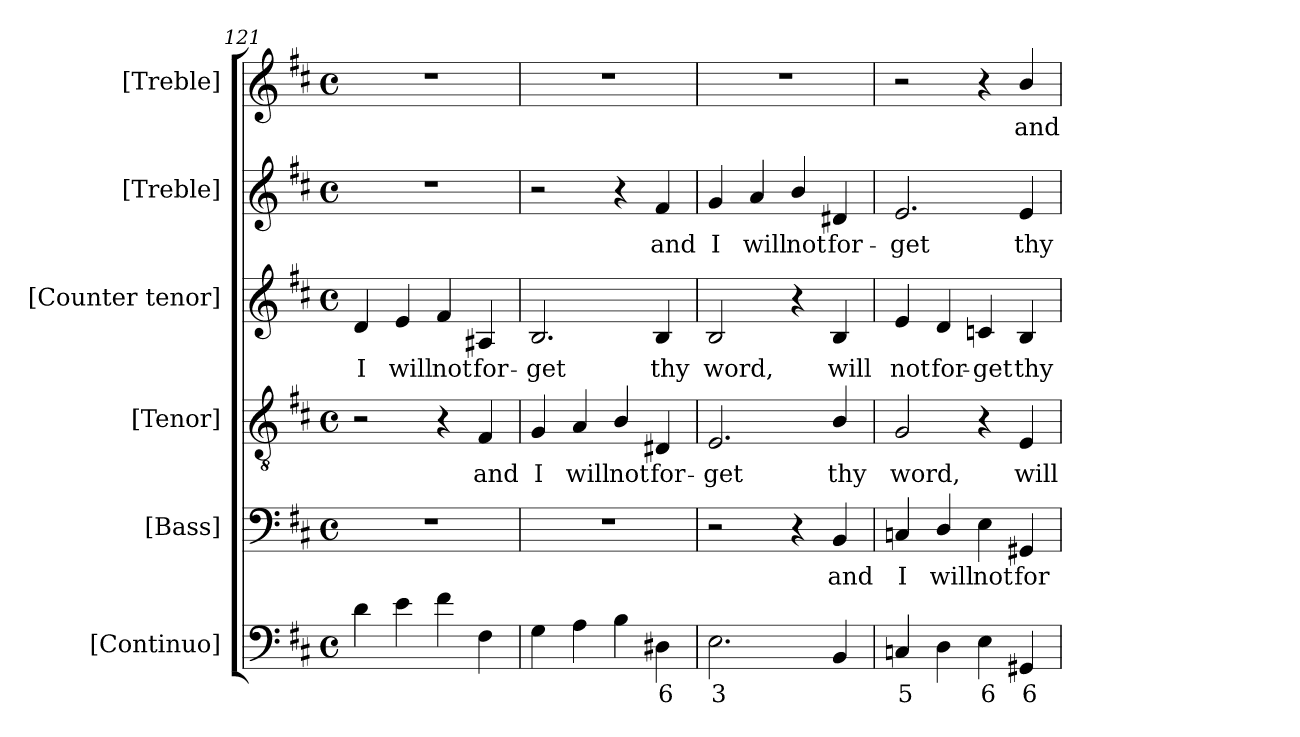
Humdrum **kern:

**kern	**text	**kern	**text	**kern	**text	**kern	**text	**kern	**text	**kern	**text
*part6	*part6	*part5	*part5	*part4	*part4	*part3	*part3	*part2	*part2	*part1	*part1
*staff6	*staff6	*staff5	*staff5	*staff4	*staff4	*staff3	*staff3	*staff2	*staff2	*staff1	*staff1
*I"[Continuo]	*	*I"[Bass]	*	*I"[Tenor]	*	*I"[Counter tenor]	*	*I"[Treble]	*	*I"[Treble]	*
*I'Cont.	*	*I'B.	*	*I'T.	*	*	*	*	*	*	*
*clefF4	*	*clefF4	*	*clefGv2	*	*clefG2	*	*clefG2	*	*clefG2	*
*	*	*	*	*ITrd7c12	*	*	*	*	*	*	*
*k[f#c#]	*	*k[f#c#]	*	*k[f#c#]	*	*k[f#c#]	*	*k[f#c#]	*	*k[f#c#]	*
*D:	*	*D:	*	*D:	*	*D:	*	*D:	*	*D:	*
*M4/4	*	*M4/4	*	*M4/4	*	*M4/4	*	*M4/4	*	*M4/4	*
*met(c)	*	*met(c)	*	*met(c)	*	*met(c)	*	*met(c)	*	*met(c)	*
=121	=121	=121	=121	=121	=121	=121	=121	=121	=121	=121	=121
!	!	!	!	!	!	!	!LO:LY:b:color=#000000	!	!	!	!
4di\	.	1r	.	2r	.	4di/	I	1r	.	1r	.
!	!	!	!	!	!	!	!LO:LY:b:color=#000000	!	!	!	!
4ei\	.	.	.	.	.	4ei/	will	.	.	.	.
!	!	!	!	!	!	!	!LO:LY:b:color=#000000	!	!	!	!
4f#i\	.	.	.	4r	.	4f#i/	not	.	.	.	.
!	!	!	!	!	!LO:LY:b:color=#000000	!	!	!	!	!	!
!	!	!	!	!	!	!	!LO:LY:b:color=#000000	!	!	!	!
4F#i\	.	.	.	4FF#i/	and	4A#Xi/	for-	.	.	.	.
=122	=122	=122	=122	=122	=122	=122	=122	=122	=122	=122	=122
!	!	!	!	!	!LO:LY:b:color=#000000	!	!	!	!	!	!
!	!	!	!	!	!	!	!LO:LY:b:color=#000000	!	!	!	!
4Gi\	.	1r	.	4GGi/	I	2.Bi/	-get	2r	.	1r	.
!	!	!	!	!	!LO:LY:b:color=#000000	!	!	!	!	!	!
4Ai\	.	.	.	4AAi/	will	.	.	.	.	.	.
!	!	!	!	!	!LO:LY:b:color=#000000	!	!	!	!	!	!
4Bi\	.	.	.	4BBi/	not	.	.	4r	.	.	.
!	!LO:LY:b:color=#000000	!	!	!	!	!	!	!	!	!	!
!	!	!	!	!	!LO:LY:b:color=#000000	!	!	!	!	!	!
!	!	!	!	!	!	!	!LO:LY:b:color=#000000	!	!	!	!
!	!	!	!	!	!	!	!	!	!LO:LY:b:color=#000000	!	!
4D#Xi\	6	.	.	4DD#Xi/	for-	4Bi/	thy	4f#i/	and	.	.
=123	=123	=123	=123	=123	=123	=123	=123	=123	=123	=123	=123
!	!LO:LY:b:color=#000000	!	!	!	!	!	!	!	!	!	!
!	!	!	!	!	!LO:LY:b:color=#000000	!	!	!	!	!	!
!	!	!	!	!	!	!	!LO:LY:b:color=#000000	!	!	!	!
!	!	!	!	!	!	!	!	!	!LO:LY:b:color=#000000	!	!
2.Ei\	3	2r	.	2.EEi/	-get	2Bi/	word,	4gi/	I	1r	.
!	!	!	!	!	!	!	!	!	!LO:LY:b:color=#000000	!	!
.	.	.	.	.	.	.	.	4ai/	will	.	.
!	!	!	!	!	!	!	!	!	!LO:LY:b:color=#000000	!	!
.	.	4r	.	.	.	4r	.	4bi/	not	.	.
!	!	!	!LO:LY:b:color=#000000	!	!	!	!	!	!	!	!
!	!	!	!	!	!LO:LY:b:color=#000000	!	!	!	!	!	!
!	!	!	!	!	!	!	!LO:LY:b:color=#000000	!	!	!	!
!	!	!	!	!	!	!	!	!	!LO:LY:b:color=#000000	!	!
4BBi/	.	4BBi/	and	4BBi/	thy	4Bi/	will	4d#Xi/	for-	.	.
=124	=124	=124	=124	=124	=124	=124	=124	=124	=124	=124	=124
!	!LO:LY:b:color=#000000	!	!	!	!	!	!	!	!	!	!
!	!	!	!LO:LY:b:color=#000000	!	!	!	!	!	!	!	!
!	!	!	!	!	!LO:LY:b:color=#000000	!	!	!	!	!	!
!	!	!	!	!	!	!	!LO:LY:b:color=#000000	!	!	!	!
!	!	!	!	!	!	!	!	!	!LO:LY:b:color=#000000	!	!
4Cni/	5	4Cni/	I	2GGi/	word,	4ei/	not	2.ei/	-get	2r	.
!	!	!	!LO:LY:b:color=#000000	!	!	!	!	!	!	!	!
!	!	!	!	!	!	!	!LO:LY:b:color=#000000	!	!	!	!
4Di\	.	4Di/	will	.	.	4di/	for-	.	.	.	.
!	!LO:LY:b:color=#000000	!	!	!	!	!	!	!	!	!	!
!	!	!	!LO:LY:b:color=#000000	!	!	!	!	!	!	!	!
!	!	!	!	!	!	!	!LO:LY:b:color=#000000	!	!	!	!
4Ei\	6	4Ei\	not	4r	.	4cni/	-get	.	.	4r	.
!	!LO:LY:b:color=#000000	!	!	!	!	!	!	!	!	!	!
!	!	!	!LO:LY:b:color=#000000	!	!	!	!	!	!	!	!
!	!	!	!	!	!LO:LY:b:color=#000000	!	!	!	!	!	!
!	!	!	!	!	!	!	!LO:LY:b:color=#000000	!	!	!	!
!	!	!	!	!	!	!	!	!	!LO:LY:b:color=#000000	!	!
!	!	!	!	!	!	!	!	!	!	!	!LO:LY:b:color=#000000
4GG#Xi/	6	4GG#Xi/	for-	4EEi/	will	4Bi/	thy	4ei/	thy	4bi/	and
=	=	=	=	=	=	=	=	=	=	=	=
*-	*-	*-	*-	*-	*-	*-	*-	*-	*-	*-	*-
